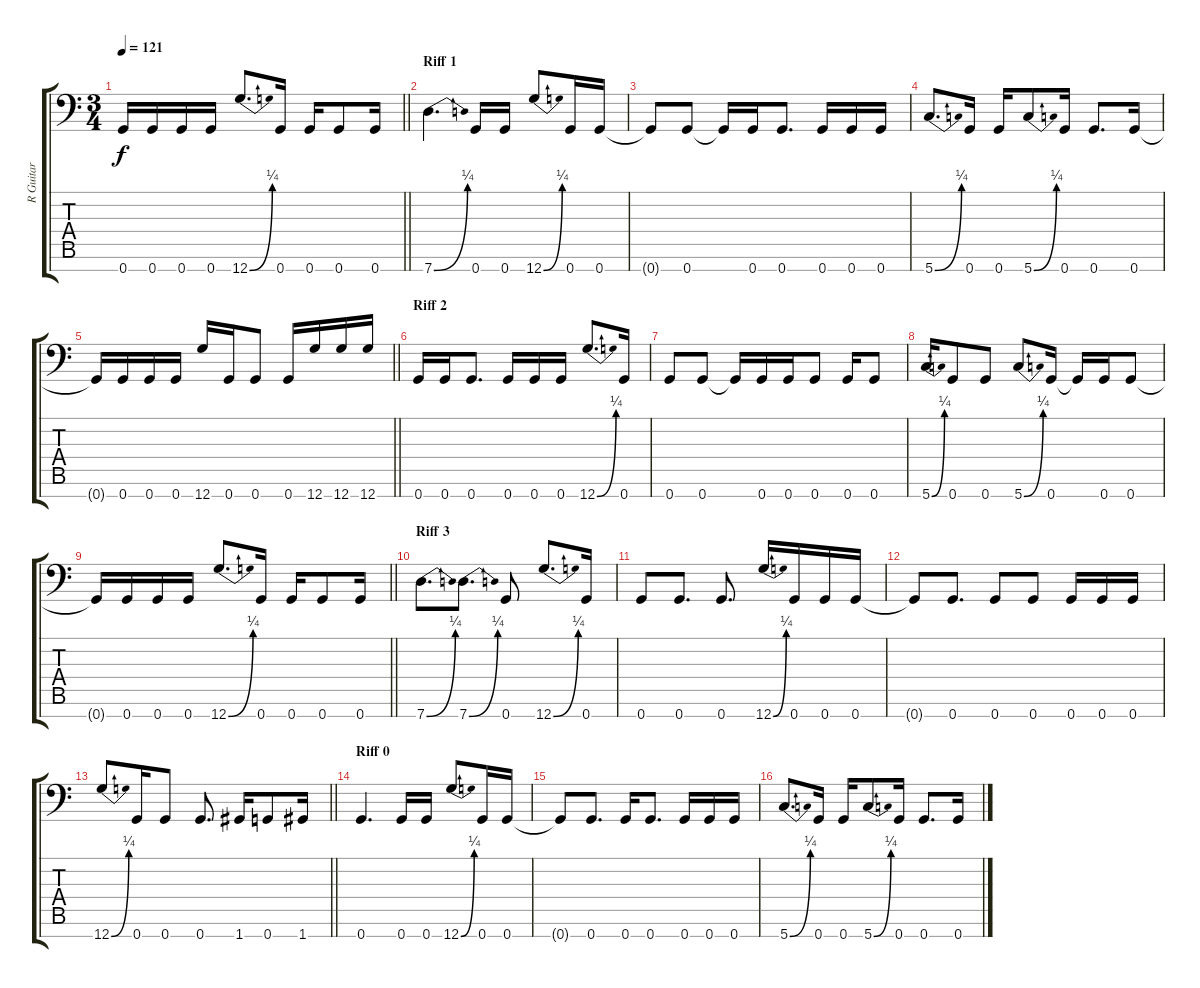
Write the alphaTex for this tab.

\track ("R Guitar" "R Guitar") {instrument distortionguitar}
\staff {score tabs}
\tuning (D4 A3 F3 C3 G2 D2 G1) {hide}
\ts (3 4)
\tempo 121
\clef f4
\barLineRight lightlight
\ks c
0.7{t}.16{dy f} 0.7.16 0.7.16 0.7.16 12.7{be (bend 0 0 60 1)}.8{d} 0.7.16 0.7.16 0.7.8 0.7.16 |
\section ("" "Riff 1")
7.7{be (bend 0 0 60 1)}.4{d} 0.7.16 0.7.16 12.7{be (bend 0 0 60 1)}.8 0.7.16 0.7.16 |
0.7{t}.8 0.7.8 0.7{t}.16 0.7.16 0.7.8{d} 0.7.16 0.7.16 0.7.16 |
5.7{be (bend 0 0 60 1)}.8{d} 0.7.16 0.7.16 5.7{be (bend 0 0 60 1)}.8 0.7.16 0.7.8{d} 0.7.16 |
\barLineRight lightlight
0.7{t}.16 0.7.16 0.7.16 0.7.16 12.7.16 0.7.16 0.7.8 0.7.16 12.7.16 12.7.16 12.7.16 |
\section ("" "Riff 2")
0.7.16 0.7.16 0.7.8{d} 0.7.16 0.7.16 0.7.16 12.7{be (bend 0 0 60 1)}.8{d} 0.7.16 |
0.7.8 0.7.8 0.7{t}.16 0.7.16 0.7.16 0.7.8 0.7.16 0.7.8 |
5.7{be (bend 0 0 60 1)}.16 0.7.8 0.7.8 5.7{be (bend 0 0 60 1)}.8 0.7.16 0.7{t}.16 0.7.16 0.7.8 |
\barLineRight lightlight
0.7{t}.16 0.7.16 0.7.16 0.7.16 12.7{be (bend 0 0 60 1)}.8{d} 0.7.16 0.7.16 0.7.8 0.7.16 |
\section ("" "Riff 3")
7.7{be (bend 0 0 60 1)}.8{d} 7.7{be (bend 0 0 60 1)}.8{d} 0.7.8 12.7{be (bend 0 0 60 1)}.8{d} 0.7.16 |
0.7.8 0.7.8{d} 0.7.8{d} 12.7{be (bend 0 0 60 1)}.16 0.7.16 0.7.16 0.7.16 |
0.7{t}.8 0.7.8{d} 0.7.8 0.7.8 0.7.16 0.7.16 0.7.16 |
\barLineRight lightlight
12.7{be (bend 0 0 60 1)}.8 0.7.16 0.7.8 0.7.8{d} 1.7.16 0.7.8 1.7.16 |
\section ("" "Riff 0")
0.7.4{d} 0.7.16 0.7.16 12.7{be (bend 0 0 60 1)}.8 0.7.16 0.7.16 |
0.7{t}.8 0.7.8{d} 0.7.16 0.7.8{d} 0.7.16 0.7.16 0.7.16 |
5.7{be (bend 0 0 60 1)}.8{d} 0.7.16 0.7.16 5.7{be (bend 0 0 60 1)}.8 0.7.16 0.7.8{d} 0.7.16
